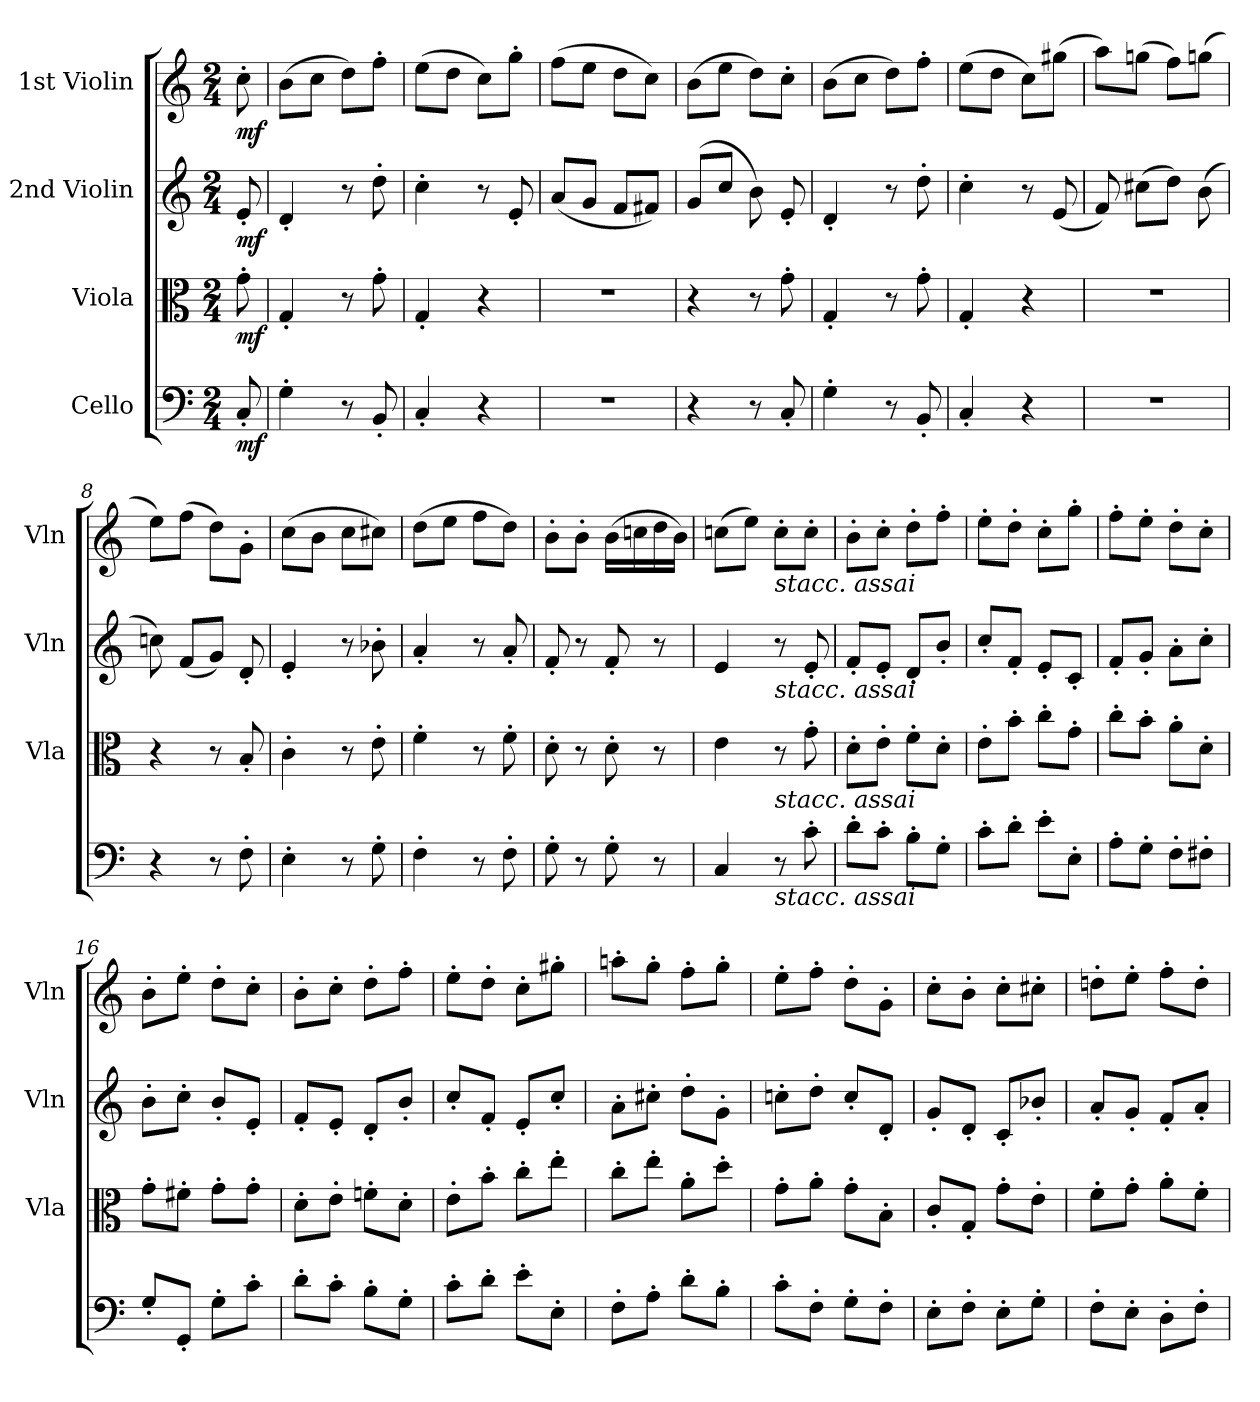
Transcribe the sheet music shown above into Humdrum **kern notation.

**kern	**dynam	**kern	**dynam	**kern	**dynam	**kern	**dynam
*part4	*part4	*part3	*part3	*part2	*part2	*part1	*part1
*staff4	*staff4	*staff3	*staff3	*staff2	*staff2	*staff1	*staff1
*I"Cello	*	*I"Viola	*	*I"2nd Violin	*	*I"1st Violin	*
*	*	*I'Vla	*	*I'Vln	*	*I'Vln	*
*clefF4	*	*clefC3	*	*clefG2	*	*clefG2	*
*k[]	*	*k[]	*	*k[]	*	*k[]	*
*C:	*	*C:	*	*C:	*	*C:	*
*M2/4	*	*M2/4	*	*M2/4	*	*M2/4	*
=	=	=	=	=	=	=	=
!	!LO:DY:b	!	!LO:DY:b	!	!LO:DY:b	!	!LO:DY:b
8C'</	mf	8g'>\	mf	8e'</	mf	8cc'>\	mf
=1	=1	=1	=1	=1	=1	=1	=1
4G'>'>\	.	4G'<'</	.	4d'<'</	.	(8b\L	.
.	.	.	.	.	.	8cc\J	.
8r	.	8r	.	8r	.	8dd\L)	.
8BB'</	.	8g'>\	.	8dd'>\	.	8ff'>\J	.
=2	=2	=2	=2	=2	=2	=2	=2
4C'</	.	4G'</	.	4cc'>\	.	(8ee\L	.
.	.	.	.	.	.	8dd\J	.
4r	.	4r	.	8r	.	8cc\L)	.
.	.	.	.	8e'</	.	8gg'>\J	.
=3	=3	=3	=3	=3	=3	=3	=3
2r	.	2r	.	(8a/L	.	(8ff\L	.
.	.	.	.	8g/J	.	8ee\J	.
.	.	.	.	8f/L	.	8dd\L	.
.	.	.	.	8f#X/J)	.	8cc\J)	.
=4	=4	=4	=4	=4	=4	=4	=4
4r	.	4r	.	(8g/L	.	(8b\L	.
.	.	.	.	8cc/J	.	8ee\J	.
8r	.	8r	.	8b\)	.	8dd\L)	.
8C'</	.	8g'>\	.	8e'</	.	8cc'>\J	.
=5	=5	=5	=5	=5	=5	=5	=5
4G'>'>\	.	4G'<'</	.	4d'<'</	.	(8b\L	.
.	.	.	.	.	.	8cc\J	.
8r	.	8r	.	8r	.	8dd\L)	.
8BB'</	.	8g'>\	.	8dd'>\	.	8ff'>\J	.
=6	=6	=6	=6	=6	=6	=6	=6
4C'</	.	4G'</	.	4cc'>\	.	(8ee\L	.
.	.	.	.	.	.	8dd\J	.
4r	.	4r	.	8r	.	8cc\L)	.
.	.	.	.	(8e/	.	(8gg#X\J	.
=7	=7	=7	=7	=7	=7	=7	=7
2r	.	2r	.	8f/)	.	8aa\L)	.
.	.	.	.	(8cc#X\L	.	(8ggn\J	.
.	.	.	.	8dd\J)	.	8ff\L)	.
.	.	.	.	(8b\	.	(8ggn\J	.
=8	=8	=8	=8	=8	=8	=8	=8
4r	.	4r	.	8ccn\)	.	8ee\L)	.
.	.	.	.	(8f/L	.	(8ff\J	.
8r	.	8r	.	8g/J)	.	8dd\L)	.
8F'>\	.	8B'</	.	8d'</	.	8g'>\J	.
=9	=9	=9	=9	=9	=9	=9	=9
4E'>\	.	4c'>\	.	4e'</	.	(8cc\L	.
.	.	.	.	.	.	8b\J	.
8r	.	8r	.	8r	.	8cc\L	.
8G'>\	.	8e'>\	.	8b-X'>\	.	8cc#X\J)	.
=10	=10	=10	=10	=10	=10	=10	=10
4F'>\	.	4f'>\	.	4a'</	.	(8dd\L	.
.	.	.	.	.	.	8ee\J	.
8r	.	8r	.	8r	.	8ff\L	.
8F'>\	.	8f'>\	.	8a'</	.	8dd\J)	.
=11	=11	=11	=11	=11	=11	=11	=11
8G'>\	.	8d'>\	.	8f'</	.	8b'>\L	.
8r	.	8r	.	8r	.	8b'>\J	.
8G'>\	.	8d'>\	.	8f'</	.	(16b\LL	.
.	.	.	.	.	.	16ccn\	.
8r	.	8r	.	8r	.	16dd\	.
.	.	.	.	.	.	16b\JJ)	.
=12	=12	=12	=12	=12	=12	=12	=12
4C/	.	4e\	.	4e/	.	(8ccn\L	.
.	.	.	.	.	.	8ee\J)	.
!	!	!	!	!	!	!LO:TX:b:i:t=stacc. assai	!
!	!	!	!	!LO:TX:b:i:t=stacc. assai	!	!	!
!	!	!LO:TX:b:i:t=stacc. assai	!	!	!	!	!
!LO:TX:b:i:t=stacc. assai	!	!	!	!	!	!	!
8r	.	8r	.	8r	.	8cc'>\L	.
8c'>\	.	8g'>\	.	8e'</	.	8cc'>\J	.
=13	=13	=13	=13	=13	=13	=13	=13
8d'>\L	.	8d'>\L	.	8f'</L	.	8b'>\L	.
8c'>\J	.	8e'>\J	.	8e'</J	.	8cc'>\J	.
8B'>\L	.	8f'>\L	.	8d'</L	.	8dd'>\L	.
8G'>\J	.	8d'>\J	.	8b'</J	.	8ff'>\J	.
=14	=14	=14	=14	=14	=14	=14	=14
8c'>\L	.	8e'>\L	.	8cc'</L	.	8ee'>\L	.
8d'>\J	.	8b'>\J	.	8f'</J	.	8dd'>\J	.
8e'>\L	.	8cc'>\L	.	8e'</L	.	8cc'>\L	.
8E'>\J	.	8g'>\J	.	8c'</J	.	8gg'>\J	.
=15	=15	=15	=15	=15	=15	=15	=15
8A'>\L	.	8cc'>\L	.	8f'</L	.	8ff'>\L	.
8G'>\J	.	8b'>\J	.	8g'</J	.	8ee'>\J	.
8F'>\L	.	8a'>\L	.	8a'>\L	.	8dd'>\L	.
8F#X'>\J	.	8d'>\J	.	8cc'>\J	.	8cc'>\J	.
=16	=16	=16	=16	=16	=16	=16	=16
8G'</L	.	8g'>\L	.	8b'>\L	.	8b'>\L	.
8GG'</J	.	8f#X'>\J	.	8cc'>\J	.	8ee'>\J	.
8G'>\L	.	8g'>\L	.	8b'</L	.	8dd'>\L	.
8c'>\J	.	8g'>\J	.	8e'</J	.	8cc'>\J	.
=17	=17	=17	=17	=17	=17	=17	=17
8d'>\L	.	8d'>\L	.	8f'</L	.	8b'>\L	.
8c'>\J	.	8e'>\J	.	8e'</J	.	8cc'>\J	.
8B'>\L	.	8fn'>\L	.	8d'</L	.	8dd'>\L	.
8G'>\J	.	8d'>\J	.	8b'</J	.	8ff'>\J	.
=18	=18	=18	=18	=18	=18	=18	=18
8c'>\L	.	8e'>\L	.	8cc'</L	.	8ee'>\L	.
8d'>\J	.	8b'>\J	.	8f'</J	.	8dd'>\J	.
8e'>\L	.	8cc'>\L	.	8e'</L	.	8cc'>\L	.
8E'>\J	.	8ee'>\J	.	8cc'</J	.	8gg#X'>\J	.
=19	=19	=19	=19	=19	=19	=19	=19
8F'>\L	.	8cc'>\L	.	8a'>\L	.	8aan'>\L	.
8A'>\J	.	8ee'>\J	.	8cc#X'>\J	.	8gg'>\J	.
8d'>\L	.	8a'>\L	.	8dd'>\L	.	8ff'>\L	.
8B'>\J	.	8dd'>\J	.	8g'>\J	.	8gg'>\J	.
=20	=20	=20	=20	=20	=20	=20	=20
8c'>\L	.	8g'>\L	.	8ccn'>\L	.	8ee'>\L	.
8F'>\J	.	8a'>\J	.	8dd'>\J	.	8ff'>\J	.
8G'>\L	.	8g'>\L	.	8cc'</L	.	8dd'>\L	.
8F'>\J	.	8B'>\J	.	8d'</J	.	8g'>\J	.
=21	=21	=21	=21	=21	=21	=21	=21
8E'>\L	.	8c'</L	.	8g'</L	.	8cc'>\L	.
8F'>\J	.	8G'</J	.	8d'</J	.	8b'>\J	.
8E'>\L	.	8g'>\L	.	8c'</L	.	8cc'>\L	.
8G'>\J	.	8e'>\J	.	8b-X'</J	.	8cc#X'>\J	.
=22	=22	=22	=22	=22	=22	=22	=22
8F'>\L	.	8f'>\L	.	8a'</L	.	8ddn'>\L	.
8E'>\J	.	8g'>\J	.	8g'</J	.	8ee'>\J	.
8D'>\L	.	8a'>\L	.	8f'</L	.	8ff'>\L	.
8F'>\J	.	8f'>\J	.	8a'</J	.	8dd'>\J	.
=	=	=	=	=	=	=	=
*-	*-	*-	*-	*-	*-	*-	*-
